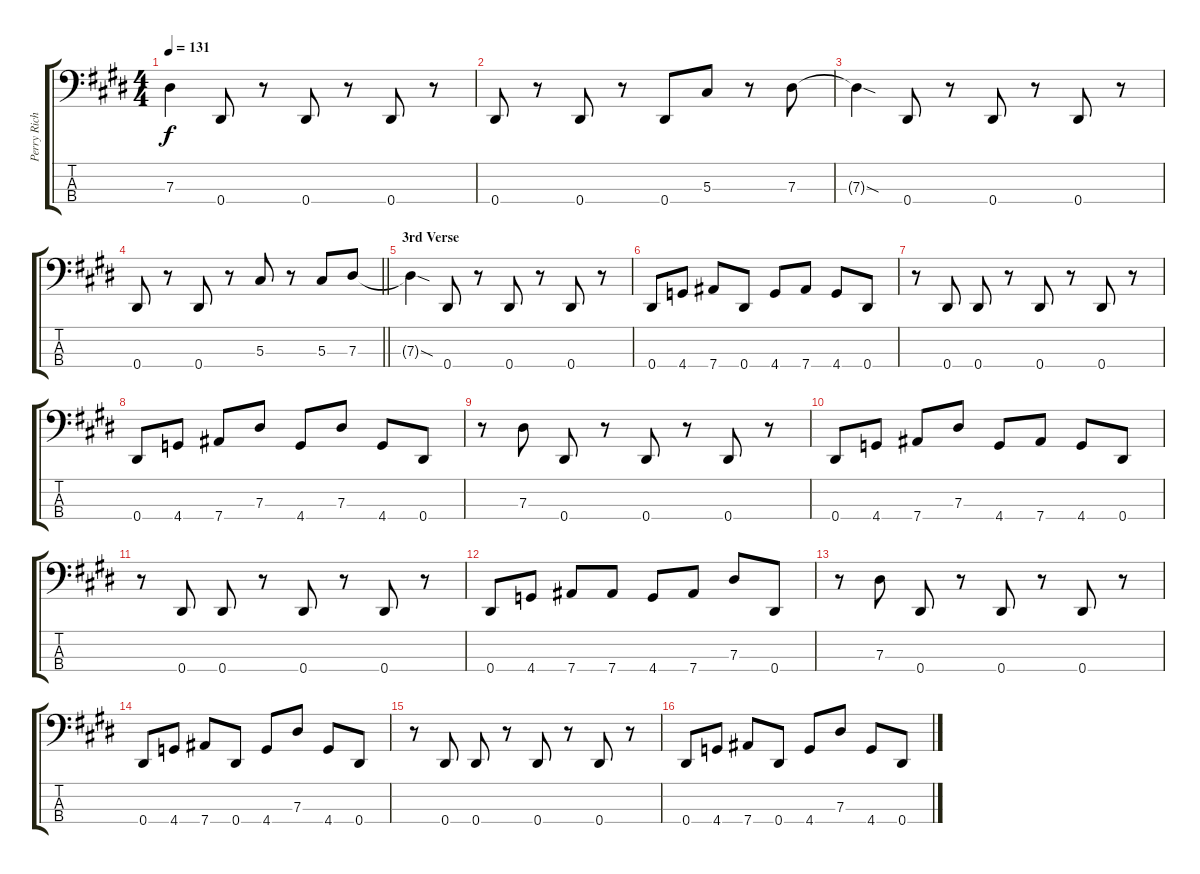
\track ("Perry Richardson Bass" "Perry Rich") {instrument electricbasspick}
\staff {score tabs}
\tuning (Gb2 Db2 Ab1 Eb1) {hide}
\ts (4 4)
\tempo 131
\clef f4
\ks e
7.3{t}.4{dy f} 0.4.8 r.8 0.4.8 r.8 0.4.8 r.8 |
0.4.8 r.8 0.4.8 r.8 0.4.8 5.3.8 r.8 7.3.8 |
7.3{sod t}.4 0.4.8 r.8 0.4.8 r.8 0.4.8 r.8 |
\barLineRight lightlight
0.4.8 r.8 0.4.8 r.8 5.3.8 r.8 5.3.8 7.3.8 |
\section ("" "3rd Verse")
7.3{sod t}.4 0.4.8 r.8 0.4.8 r.8 0.4.8 r.8 |
0.4.8 4.4.8 7.4.8 0.4.8 4.4.8 7.4.8 4.4.8 0.4.8 |
r.8 0.4.8 0.4.8 r.8 0.4.8 r.8 0.4.8 r.8 |
0.4.8 4.4.8 7.4.8 7.3.8 4.4.8 7.3.8 4.4.8 0.4.8 |
r.8 7.3.8 0.4.8 r.8 0.4.8 r.8 0.4.8 r.8 |
0.4.8 4.4.8 7.4.8 7.3.8 4.4.8 7.4.8 4.4.8 0.4.8 |
r.8 0.4.8 0.4.8 r.8 0.4.8 r.8 0.4.8 r.8 |
0.4.8 4.4.8 7.4.8 7.4.8 4.4.8 7.4.8 7.3.8 0.4.8 |
r.8 7.3.8 0.4.8 r.8 0.4.8 r.8 0.4.8 r.8 |
0.4.8 4.4.8 7.4.8 0.4.8 4.4.8 7.3.8 4.4.8 0.4.8 |
r.8 0.4.8 0.4.8 r.8 0.4.8 r.8 0.4.8 r.8 |
0.4.8 4.4.8 7.4.8 0.4.8 4.4.8 7.3.8 4.4.8 0.4.8
